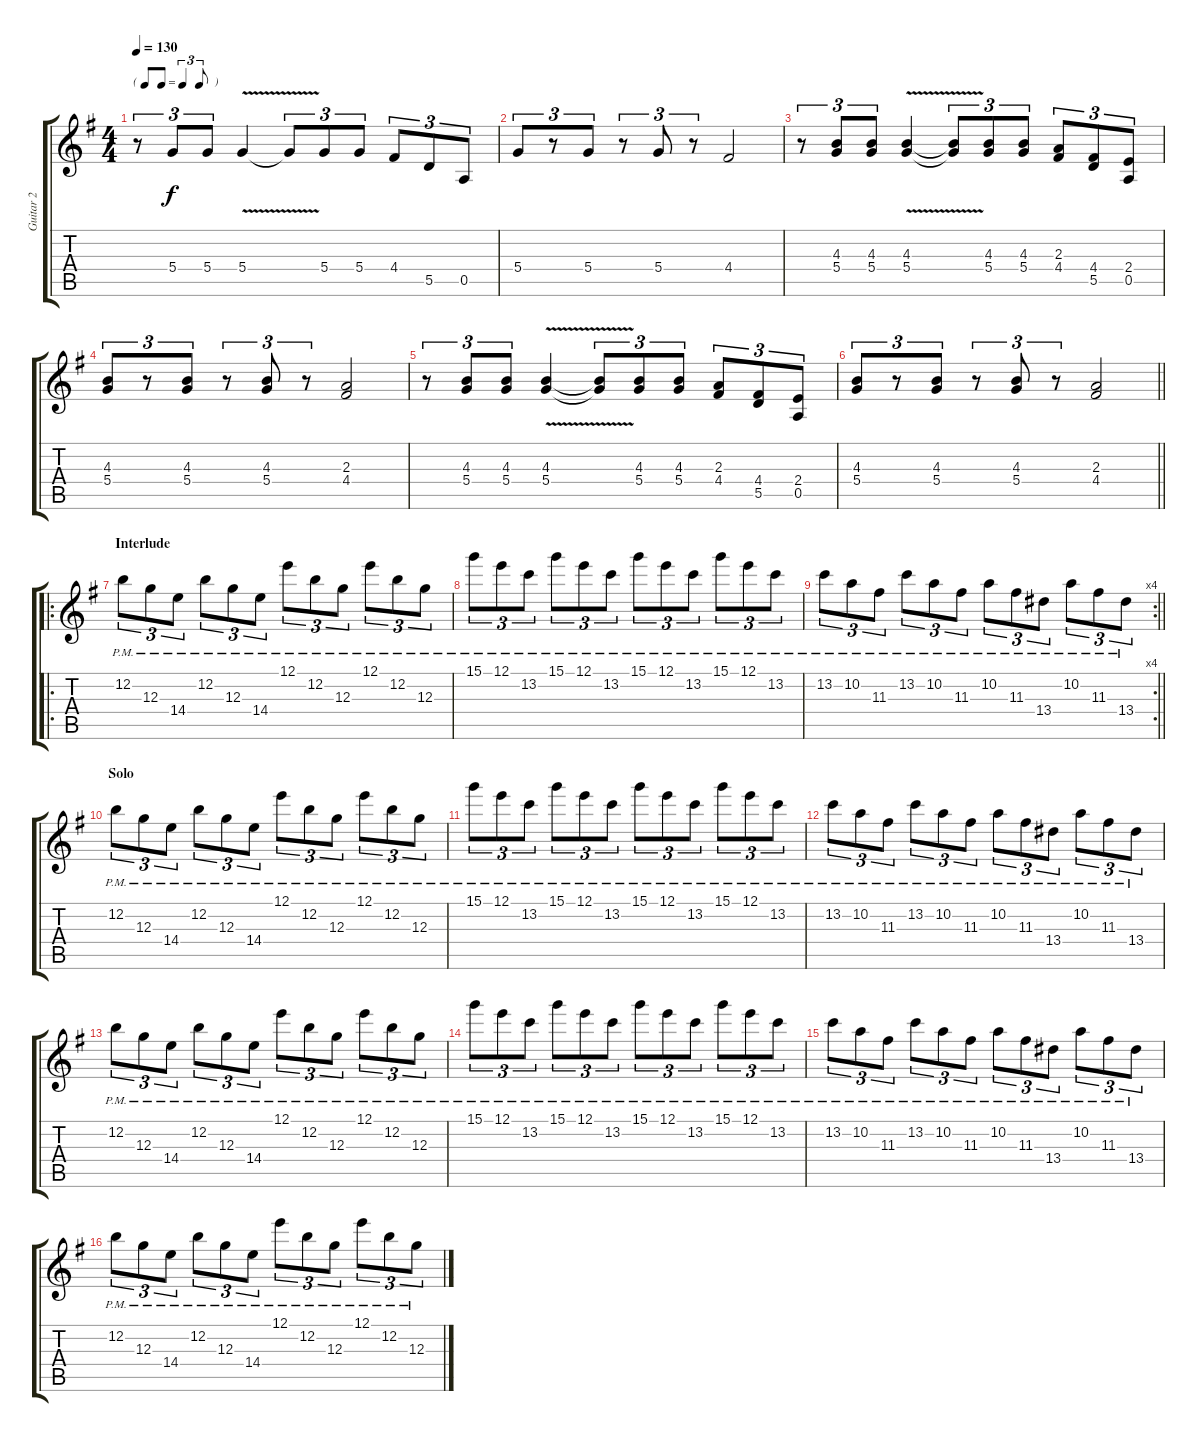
\track ("Guitar 2" "Guitar 2") {instrument overdrivenguitar}
\staff {score tabs}
\tuning (E4 B3 G3 D3 A2 E2) {hide}
\ts (4 4)
\tf triplet8th
\tempo 130
\clef g2
\ks eminor
r.8{tu (3 2) dy f} 5.4.8{tu (3 2)} 5.4.8{tu (3 2)} 5.4{v}.4 5.4{t}.8{tu (3 2)} 5.4.8{tu (3 2)} 5.4.8{tu (3 2)} 4.4.8{tu (3 2)} 5.5.8{tu (3 2)} 0.5.8{tu (3 2)} |
5.4.8{tu (3 2)} r.8{tu (3 2)} 5.4.8{tu (3 2)} r.8{tu (3 2)} 5.4.8{tu (3 2)} r.8{tu (3 2)} 4.4.2 |
r.8{tu (3 2)} (4.3 5.4).8{tu (3 2)} (4.3 5.4).8{tu (3 2)} (4.3{v} 5.4{v}).4 (4.3{t} 5.4{t}).8{tu (3 2)} (4.3 5.4).8{tu (3 2)} (4.3 5.4).8{tu (3 2)} (2.3 4.4).8{tu (3 2)} (4.4 5.5).8{tu (3 2)} (2.4 0.5).8{tu (3 2)} |
(4.3 5.4).8{tu (3 2)} r.8{tu (3 2)} (4.3 5.4).8{tu (3 2)} r.8{tu (3 2)} (4.3 5.4).8{tu (3 2)} r.8{tu (3 2)} (2.3 4.4).2 |
r.8{tu (3 2)} (4.3 5.4).8{tu (3 2)} (4.3 5.4).8{tu (3 2)} (4.3{v} 5.4{v}).4 (4.3{t} 5.4{t}).8{tu (3 2)} (4.3 5.4).8{tu (3 2)} (4.3 5.4).8{tu (3 2)} (2.3 4.4).8{tu (3 2)} (4.4 5.5).8{tu (3 2)} (2.4 0.5).8{tu (3 2)} |
\barLineRight lightlight
(4.3 5.4).8{tu (3 2)} r.8{tu (3 2)} (4.3 5.4).8{tu (3 2)} r.8{tu (3 2)} (4.3 5.4).8{tu (3 2)} r.8{tu (3 2)} (2.3 4.4).2 |
\ro
\section ("" "Interlude")
12.2{pm}.8{tu (3 2)} 12.3{pm}.8{tu (3 2)} 14.4{pm}.8{tu (3 2)} 12.2{pm}.8{tu (3 2)} 12.3{pm}.8{tu (3 2)} 14.4{pm}.8{tu (3 2)} 12.1{pm}.8{tu (3 2)} 12.2{pm}.8{tu (3 2)} 12.3{pm}.8{tu (3 2)} 12.1{pm}.8{tu (3 2)} 12.2{pm}.8{tu (3 2)} 12.3{pm}.8{tu (3 2)} |
15.1{pm}.8{tu (3 2)} 12.1{pm}.8{tu (3 2)} 13.2{pm}.8{tu (3 2)} 15.1{pm}.8{tu (3 2)} 12.1{pm}.8{tu (3 2)} 13.2{pm}.8{tu (3 2)} 15.1{pm}.8{tu (3 2)} 12.1{pm}.8{tu (3 2)} 13.2{pm}.8{tu (3 2)} 15.1{pm}.8{tu (3 2)} 12.1{pm}.8{tu (3 2)} 13.2{pm}.8{tu (3 2)} |
\rc 4
\barLineRight lightlight
13.2{pm}.8{tu (3 2)} 10.2{pm}.8{tu (3 2)} 11.3{pm}.8{tu (3 2)} 13.2{pm}.8{tu (3 2)} 10.2{pm}.8{tu (3 2)} 11.3{pm}.8{tu (3 2)} 10.2{pm}.8{tu (3 2)} 11.3{pm}.8{tu (3 2)} 13.4{pm}.8{tu (3 2)} 10.2{pm}.8{tu (3 2)} 11.3{pm}.8{tu (3 2)} 13.4{pm}.8{tu (3 2)} |
\section ("" "Solo")
12.2{pm}.8{tu (3 2)} 12.3{pm}.8{tu (3 2)} 14.4{pm}.8{tu (3 2)} 12.2{pm}.8{tu (3 2)} 12.3{pm}.8{tu (3 2)} 14.4{pm}.8{tu (3 2)} 12.1{pm}.8{tu (3 2)} 12.2{pm}.8{tu (3 2)} 12.3{pm}.8{tu (3 2)} 12.1{pm}.8{tu (3 2)} 12.2{pm}.8{tu (3 2)} 12.3{pm}.8{tu (3 2)} |
15.1{pm}.8{tu (3 2)} 12.1{pm}.8{tu (3 2)} 13.2{pm}.8{tu (3 2)} 15.1{pm}.8{tu (3 2)} 12.1{pm}.8{tu (3 2)} 13.2{pm}.8{tu (3 2)} 15.1{pm}.8{tu (3 2)} 12.1{pm}.8{tu (3 2)} 13.2{pm}.8{tu (3 2)} 15.1{pm}.8{tu (3 2)} 12.1{pm}.8{tu (3 2)} 13.2{pm}.8{tu (3 2)} |
13.2{pm}.8{tu (3 2)} 10.2{pm}.8{tu (3 2)} 11.3{pm}.8{tu (3 2)} 13.2{pm}.8{tu (3 2)} 10.2{pm}.8{tu (3 2)} 11.3{pm}.8{tu (3 2)} 10.2{pm}.8{tu (3 2)} 11.3{pm}.8{tu (3 2)} 13.4{pm}.8{tu (3 2)} 10.2{pm}.8{tu (3 2)} 11.3{pm}.8{tu (3 2)} 13.4{pm}.8{tu (3 2)} |
12.2{pm}.8{tu (3 2)} 12.3{pm}.8{tu (3 2)} 14.4{pm}.8{tu (3 2)} 12.2{pm}.8{tu (3 2)} 12.3{pm}.8{tu (3 2)} 14.4{pm}.8{tu (3 2)} 12.1{pm}.8{tu (3 2)} 12.2{pm}.8{tu (3 2)} 12.3{pm}.8{tu (3 2)} 12.1{pm}.8{tu (3 2)} 12.2{pm}.8{tu (3 2)} 12.3{pm}.8{tu (3 2)} |
15.1{pm}.8{tu (3 2)} 12.1{pm}.8{tu (3 2)} 13.2{pm}.8{tu (3 2)} 15.1{pm}.8{tu (3 2)} 12.1{pm}.8{tu (3 2)} 13.2{pm}.8{tu (3 2)} 15.1{pm}.8{tu (3 2)} 12.1{pm}.8{tu (3 2)} 13.2{pm}.8{tu (3 2)} 15.1{pm}.8{tu (3 2)} 12.1{pm}.8{tu (3 2)} 13.2{pm}.8{tu (3 2)} |
13.2{pm}.8{tu (3 2)} 10.2{pm}.8{tu (3 2)} 11.3{pm}.8{tu (3 2)} 13.2{pm}.8{tu (3 2)} 10.2{pm}.8{tu (3 2)} 11.3{pm}.8{tu (3 2)} 10.2{pm}.8{tu (3 2)} 11.3{pm}.8{tu (3 2)} 13.4{pm}.8{tu (3 2)} 10.2{pm}.8{tu (3 2)} 11.3{pm}.8{tu (3 2)} 13.4{pm}.8{tu (3 2)} |
12.2{pm}.8{tu (3 2)} 12.3{pm}.8{tu (3 2)} 14.4{pm}.8{tu (3 2)} 12.2{pm}.8{tu (3 2)} 12.3{pm}.8{tu (3 2)} 14.4{pm}.8{tu (3 2)} 12.1{pm}.8{tu (3 2)} 12.2{pm}.8{tu (3 2)} 12.3{pm}.8{tu (3 2)} 12.1{pm}.8{tu (3 2)} 12.2{pm}.8{tu (3 2)} 12.3{pm}.8{tu (3 2)}
